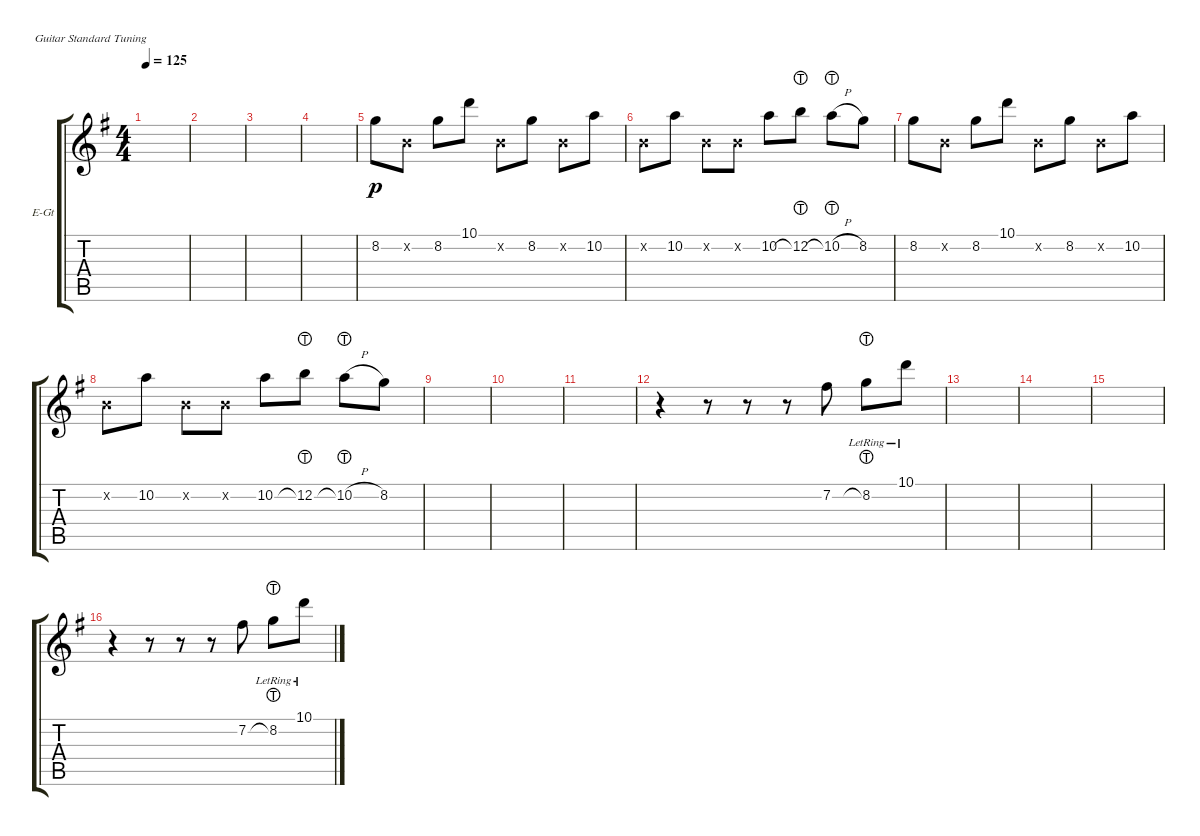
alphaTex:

\bracketExtendMode groupsimilarinstruments
\firstSystemTrackNameOrientation horizontal
\otherSystemsTrackNameOrientation horizontal
\track ("Electric Guitar 2" "E-Gt") {instrument distortionguitar}
\staff {score tabs}
\tuning (E4 B3 G3 D3 A2 E2)
\ts (4 4)
\tempo 125
\clef g2
\ks g
|
|
|
|
8.2.8{dy p} 0.2{x}.8 8.2.8 10.1.8 0.2{x}.8 8.2.8 0.2{x}.8 10.2.8 |
0.2{x}.8 10.2.8 0.2{x}.8 0.2{x}.8 10.2.8 12.2{lht}.8 10.2{h lht}.8 8.2.8 |
8.2.8 0.2{x}.8 8.2.8 10.1.8 0.2{x}.8 8.2.8 0.2{x}.8 10.2.8 |
0.2{x}.8 10.2.8 0.2{x}.8 0.2{x}.8 10.2.8 12.2{lht}.8 10.2{h lht}.8 8.2.8 |
|
|
|
r.4 r.8 r.8 r.8 7.2.8 8.2{lht lr}.8 10.1{lr}.8 |
|
|
|
r.4 r.8 r.8 r.8 7.2.8 8.2{lht lr}.8 10.1{lr}.8
